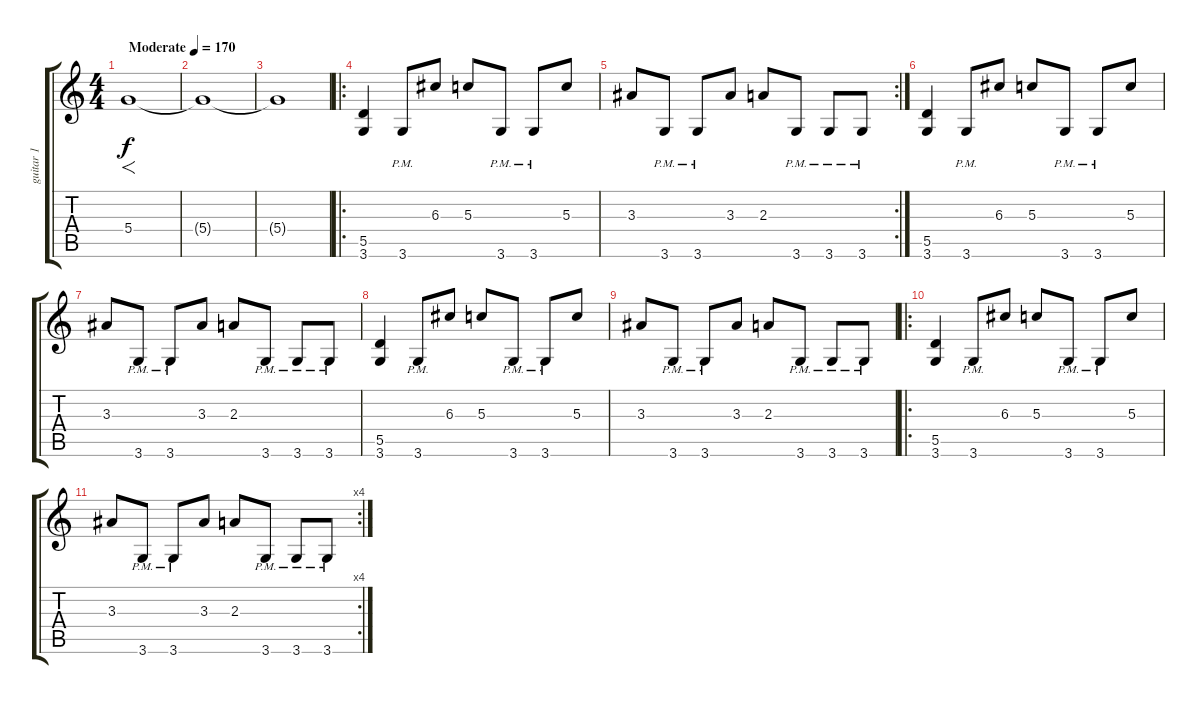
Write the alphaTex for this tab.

\track ("guitar 1" "guitar 1") {instrument overdrivenguitar}
\staff {score tabs}
\tuning (E4 B3 G3 D3 A2 E2) {hide}
\ts (4 4)
\tempo (170 "Moderate")
\clef g2
\ks c
5.4.1{f dy f instrument overdrivenguitar} |
5.4{t}.1 |
5.4{t}.1 |
\ro
(5.5 3.6).4 3.6{pm}.8 6.3.8 5.3.8 3.6{pm}.8 3.6{pm}.8 5.3.8 |
\rc 2
3.3.8 3.6{pm}.8 3.6{pm}.8 3.3.8 2.3.8 3.6{pm}.8 3.6{pm}.8 3.6{pm}.8 |
(5.5 3.6).4 3.6{pm}.8 6.3.8 5.3.8 3.6{pm}.8 3.6{pm}.8 5.3.8 |
3.3.8 3.6{pm}.8 3.6{pm}.8 3.3.8 2.3.8 3.6{pm}.8 3.6{pm}.8 3.6{pm}.8 |
(5.5 3.6).4 3.6{pm}.8 6.3.8 5.3.8 3.6{pm}.8 3.6{pm}.8 5.3.8 |
3.3.8 3.6{pm}.8 3.6{pm}.8 3.3.8 2.3.8 3.6{pm}.8 3.6{pm}.8 3.6{pm}.8 |
\ro
(5.5 3.6).4 3.6{pm}.8 6.3.8 5.3.8 3.6{pm}.8 3.6{pm}.8 5.3.8 |
\rc 4
3.3.8 3.6{pm}.8 3.6{pm}.8 3.3.8 2.3.8 3.6{pm}.8 3.6{pm}.8 3.6{pm}.8
